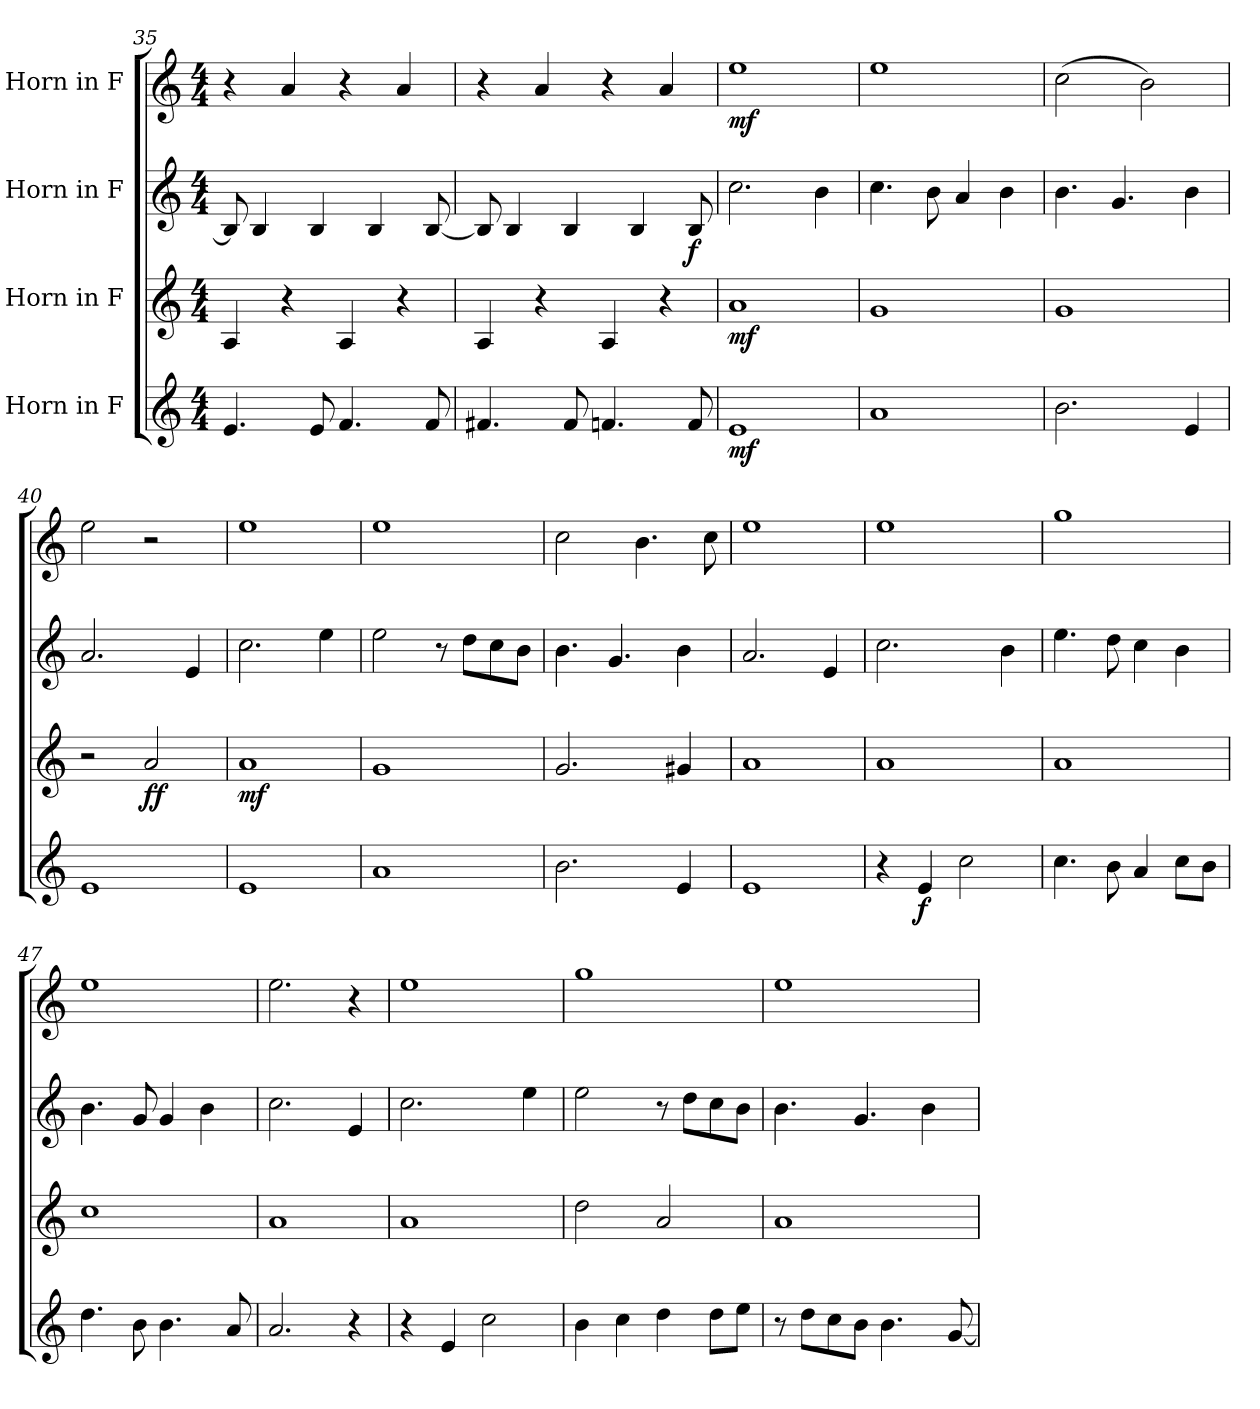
**kern	**dynam	**kern	**dynam	**kern	**dynam	**kern	**dynam
*part4	*part4	*part3	*part3	*part2	*part2	*part1	*part1
*staff4	*staff4	*staff3	*staff3	*staff2	*staff2	*staff1	*staff1
*I"Horn in F	*	*I"Horn in F	*	*I"Horn in F	*	*I"Horn in F	*
*clefG2	*	*clefG2	*	*clefG2	*	*clefG2	*
*ITrd4c7	*	*ITrd4c7	*	*ITrd4c7	*	*ITrd4c7	*
*k[b-]	*	*k[b-]	*	*k[b-]	*	*k[b-]	*
*M4/4	*	*M4/4	*	*M4/4	*	*M4/4	*
=35	=35	=35	=35	=35	=35	=35	=35
4.A/	.	4D/	.	8E/]	.	4r	.
.	.	.	.	4E/	.	.	.
.	.	4r	.	.	.	4d/	.
8A/	.	.	.	4E/	.	.	.
4.B-/	.	4D/	.	.	.	4r	.
.	.	.	.	4E/	.	.	.
.	.	4r	.	.	.	4d/	.
8B-/	.	.	.	[8E/	.	.	.
!!LO:PB:g=z
=36	=36	=36	=36	=36	=36	=36	=36
4.Bn/	.	4D/	.	8E/]	.	4r	.
.	.	.	.	4E/	.	.	.
.	.	4r	.	.	.	4d/	.
8B/	.	.	.	4E/	.	.	.
4.B-X/	.	4D/	.	.	.	4r	.
.	.	.	.	4E/	.	.	.
.	.	4r	.	.	.	4d/	.
!	!	!	!	!	!LO:DY:b	!	!
8B-/	.	.	.	8E/	f	.	.
=37	=37	=37	=37	=37	=37	=37	=37
!	!LO:DY:b	!	!LO:DY:b	!	!	!	!LO:DY:b
1A	mf	1d	mf	2.f\	.	1a	mf
.	.	.	.	4e\	.	.	.
=38	=38	=38	=38	=38	=38	=38	=38
1d	.	1c	.	4.f\	.	1a	.
.	.	.	.	8e\	.	.	.
.	.	.	.	4d/	.	.	.
.	.	.	.	4e\	.	.	.
=39	=39	=39	=39	=39	=39	=39	=39
2.e\	.	1c	.	4.e\	.	(>2f\	.
.	.	.	.	4.c/	.	.	.
.	.	.	.	.	.	2e\)	.
4A/	.	.	.	4e\	.	.	.
=40	=40	=40	=40	=40	=40	=40	=40
1A	.	2r	.	2.d/	.	2a\	.
!	!	!	!LO:DY:b	!	!	!	!
.	.	2d/	ff	.	.	2r	.
.	.	.	.	4A/	.	.	.
=41	=41	=41	=41	=41	=41	=41	=41
!	!	!	!LO:DY:b	!	!	!	!
1A	.	1d	mf	2.f\	.	1a	.
.	.	.	.	4a\	.	.	.
=42	=42	=42	=42	=42	=42	=42	=42
1d	.	1c	.	2a\	.	1a	.
.	.	.	.	8r	.	.	.
.	.	.	.	8g\L	.	.	.
.	.	.	.	8f\	.	.	.
.	.	.	.	8e\J	.	.	.
=43	=43	=43	=43	=43	=43	=43	=43
2.e\	.	2.c/	.	4.e\	.	2f\	.
.	.	.	.	4.c/	.	.	.
.	.	.	.	.	.	4.e\	.
4A/	.	4c#X/	.	4e\	.	.	.
.	.	.	.	.	.	8f\	.
!!LO:LB:g=z
=44	=44	=44	=44	=44	=44	=44	=44
1A	.	1d	.	2.d/	.	1a	.
.	.	.	.	4A/	.	.	.
=45	=45	=45	=45	=45	=45	=45	=45
4r	.	1d	.	2.f\	.	1a	.
!	!LO:DY:b	!	!	!	!	!	!
4A/	f	.	.	.	.	.	.
2f\	.	.	.	.	.	.	.
.	.	.	.	4e\	.	.	.
=46	=46	=46	=46	=46	=46	=46	=46
4.f\	.	1d	.	4.a\	.	1cc	.
8e\	.	.	.	8g\	.	.	.
4d/	.	.	.	4f\	.	.	.
8f\L	.	.	.	4e\	.	.	.
8e\J	.	.	.	.	.	.	.
=47	=47	=47	=47	=47	=47	=47	=47
4.g\	.	1f	.	4.e\	.	1a	.
8e\	.	.	.	8c/	.	.	.
4.e\	.	.	.	4c/	.	.	.
.	.	.	.	4e\	.	.	.
8d/	.	.	.	.	.	.	.
=48	=48	=48	=48	=48	=48	=48	=48
2.d/	.	1d	.	2.f\	.	2.a\	.
4r	.	.	.	4A/	.	4r	.
=49	=49	=49	=49	=49	=49	=49	=49
4r	.	1d	.	2.f\	.	1a	.
4A/	.	.	.	.	.	.	.
2f\	.	.	.	.	.	.	.
.	.	.	.	4a\	.	.	.
=50	=50	=50	=50	=50	=50	=50	=50
4e\	.	2g\	.	2a\	.	1cc	.
4f\	.	.	.	.	.	.	.
4g\	.	2d/	.	8r	.	.	.
.	.	.	.	8g\L	.	.	.
8g\L	.	.	.	8f\	.	.	.
8a\J	.	.	.	8e\J	.	.	.
=51	=51	=51	=51	=51	=51	=51	=51
8r	.	1d	.	4.e\	.	1a	.
8g\L	.	.	.	.	.	.	.
8f\	.	.	.	.	.	.	.
8e\J	.	.	.	4.c/	.	.	.
4.e\	.	.	.	.	.	.	.
.	.	.	.	4e\	.	.	.
[8c/	.	.	.	.	.	.	.
=	=	=	=	=	=	=	=
*-	*-	*-	*-	*-	*-	*-	*-
